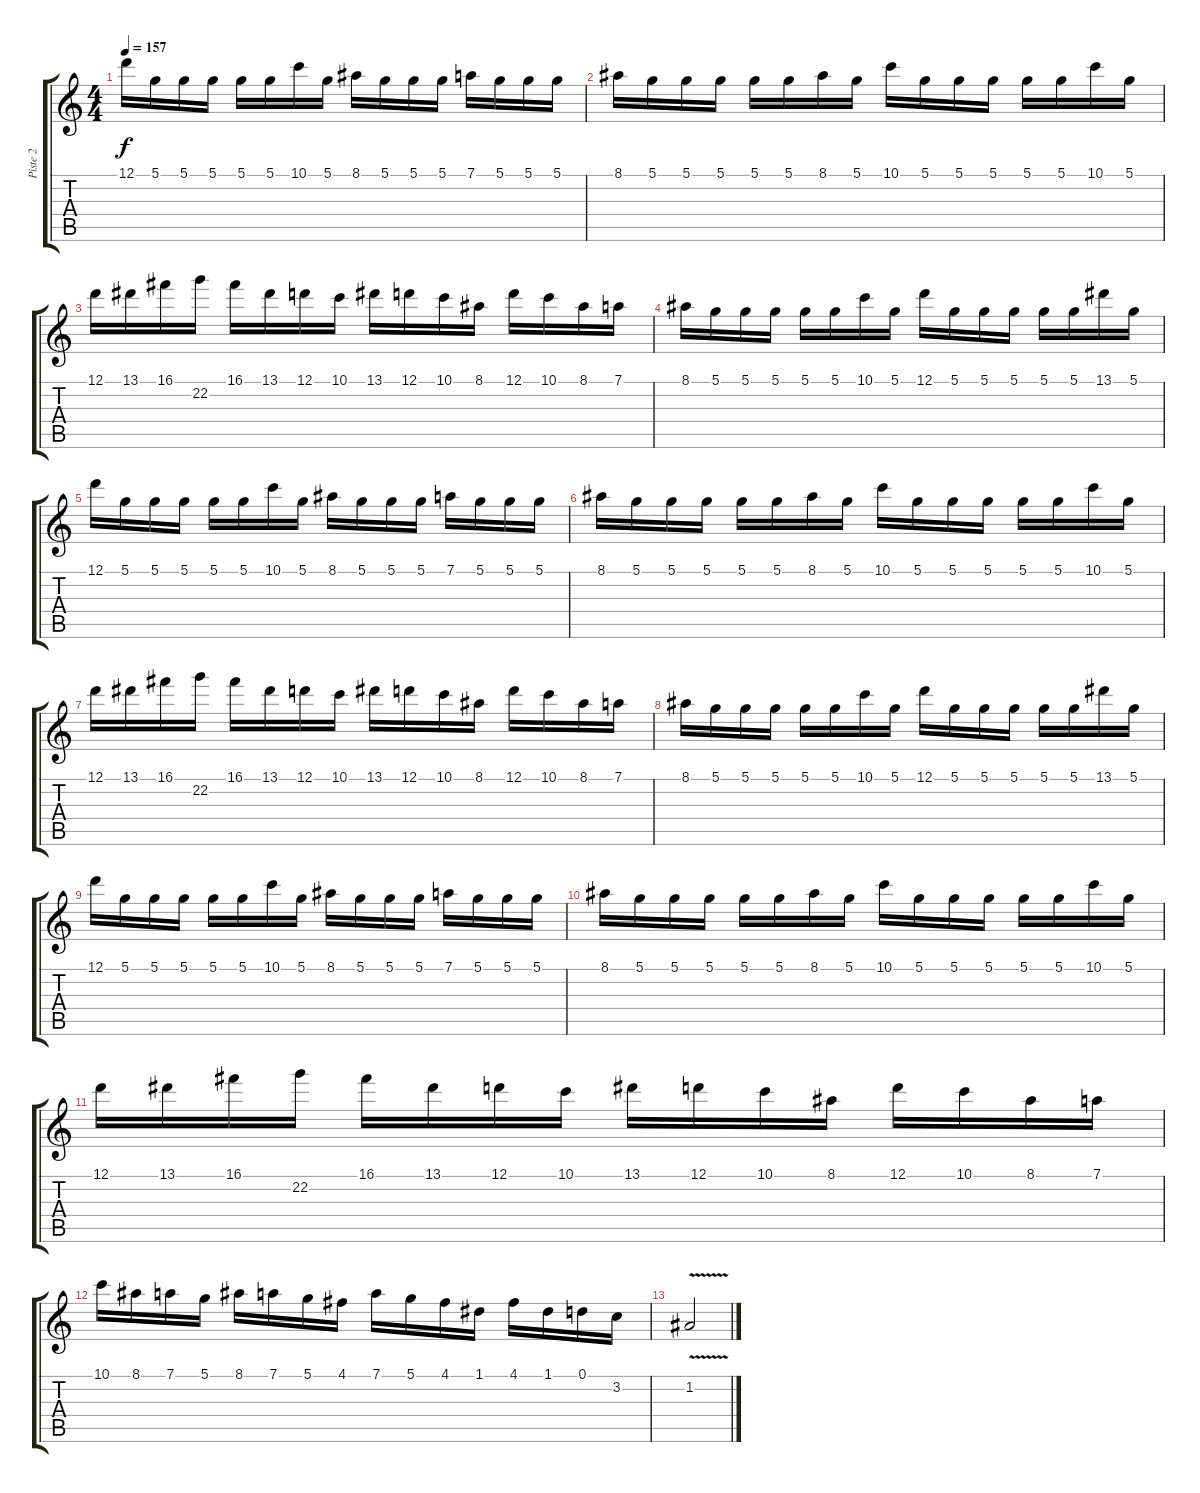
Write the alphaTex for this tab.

\track ("Piste 2" "Piste 2") {instrument overdrivenguitar}
\staff {score tabs}
\tuning (D4 A3 F3 C3 G2 D2) {hide}
\ts (4 4)
\tempo 157
\clef g2
\ks c
12.1.16{dy f} 5.1.16 5.1.16 5.1.16 5.1.16 5.1.16 10.1.16 5.1.16 8.1.16 5.1.16 5.1.16 5.1.16 7.1.16 5.1.16 5.1.16 5.1.16 |
8.1.16 5.1.16 5.1.16 5.1.16 5.1.16 5.1.16 8.1.16 5.1.16 10.1.16 5.1.16 5.1.16 5.1.16 5.1.16 5.1.16 10.1.16 5.1.16 |
12.1.16 13.1.16 16.1.16 22.2.16 16.1.16 13.1.16 12.1.16 10.1.16 13.1.16 12.1.16 10.1.16 8.1.16 12.1.16 10.1.16 8.1.16 7.1.16 |
8.1.16 5.1.16 5.1.16 5.1.16 5.1.16 5.1.16 10.1.16 5.1.16 12.1.16 5.1.16 5.1.16 5.1.16 5.1.16 5.1.16 13.1.16 5.1.16 |
12.1.16 5.1.16 5.1.16 5.1.16 5.1.16 5.1.16 10.1.16 5.1.16 8.1.16 5.1.16 5.1.16 5.1.16 7.1.16 5.1.16 5.1.16 5.1.16 |
8.1.16 5.1.16 5.1.16 5.1.16 5.1.16 5.1.16 8.1.16 5.1.16 10.1.16 5.1.16 5.1.16 5.1.16 5.1.16 5.1.16 10.1.16 5.1.16 |
12.1.16 13.1.16 16.1.16 22.2.16 16.1.16 13.1.16 12.1.16 10.1.16 13.1.16 12.1.16 10.1.16 8.1.16 12.1.16 10.1.16 8.1.16 7.1.16 |
8.1.16 5.1.16 5.1.16 5.1.16 5.1.16 5.1.16 10.1.16 5.1.16 12.1.16 5.1.16 5.1.16 5.1.16 5.1.16 5.1.16 13.1.16 5.1.16 |
12.1.16 5.1.16 5.1.16 5.1.16 5.1.16 5.1.16 10.1.16 5.1.16 8.1.16 5.1.16 5.1.16 5.1.16 7.1.16 5.1.16 5.1.16 5.1.16 |
8.1.16 5.1.16 5.1.16 5.1.16 5.1.16 5.1.16 8.1.16 5.1.16 10.1.16 5.1.16 5.1.16 5.1.16 5.1.16 5.1.16 10.1.16 5.1.16 |
12.1.16 13.1.16 16.1.16 22.2.16 16.1.16 13.1.16 12.1.16 10.1.16 13.1.16 12.1.16 10.1.16 8.1.16 12.1.16 10.1.16 8.1.16 7.1.16 |
10.1.16 8.1.16 7.1.16 5.1.16 8.1.16 7.1.16 5.1.16 4.1.16 7.1.16 5.1.16 4.1.16 1.1.16 4.1.16 1.1.16 0.1.16 3.2.16 |
1.2{v}.2
